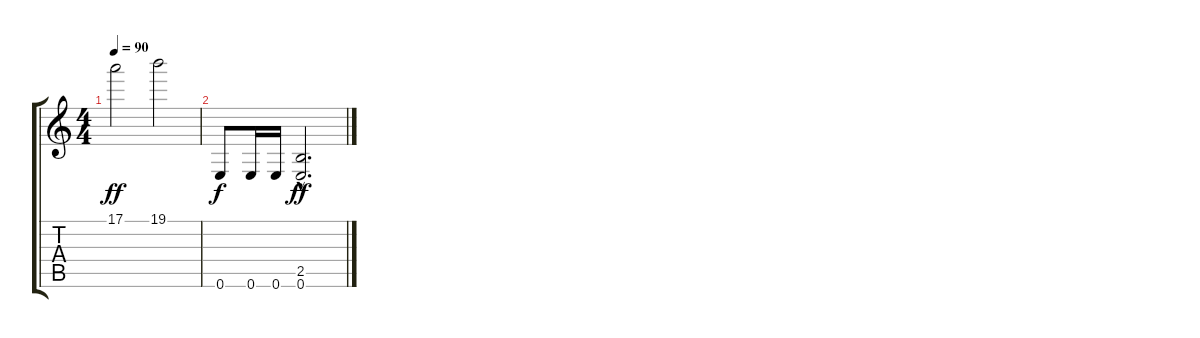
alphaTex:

\track "" {instrument overdrivenguitar}
\staff {score tabs}
\tuning (E4 B3 G3 D3 A2 E2) {hide}
\ts (4 4)
\tempo 90
\clef g2
\ks c
17.1.2{dy ff} 19.1.2 |
0.6.8{dy f} 0.6.16 0.6.16 (2.5{hac} 0.6{hac}).2{d dy ff}
